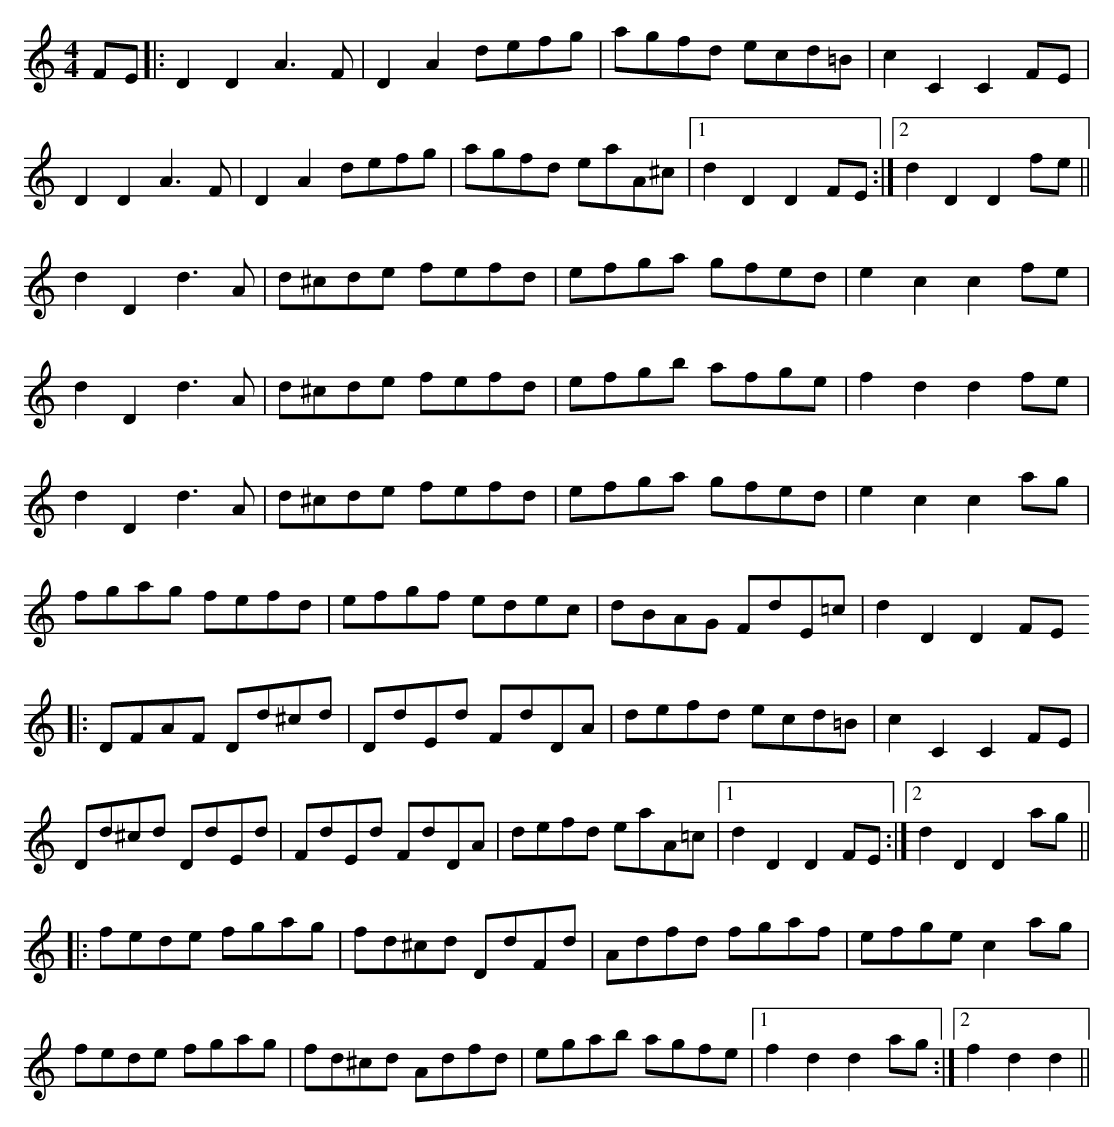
X:1
M:4/4
K:Ddor
FE|:D2D2 A3 F|D2A2 defg|agfd ecd=B|c2 C2C2 FE|
D2D2A3 F|D2A2 defg|agfd eaA^c|1 d2D2D2 FE:|2 d2D2D2 fe||
d2D2d3A|d^cde fefd|efga gfed|e2c2c2 fe|
d2D2d3 A|d^cde fefd|efgb afge|f2d2d2 fe|
d2D2d3 A|d^cde fefd|efga gfed|e2c2c2 ag|
fgag fefd|efgf edec|dBAG FdE=c|d2D2D2 FE
|:DFAF Dd^cd|DdEd FdDA|defd ecd=B|c2C2C2 FE|
Dd^cd DdEd|FdEd FdDA|defd eaA=c|1 d2D2D2 FE:|2 d2D2D2 ag||
|:fede fgag|fd^cd DdFd|Adfd fgaf|efge c2 ag|
fede fgag|fd^cd Adfd|egab agfe|1 f2d2d2 ag:|2 f2d2d2||
